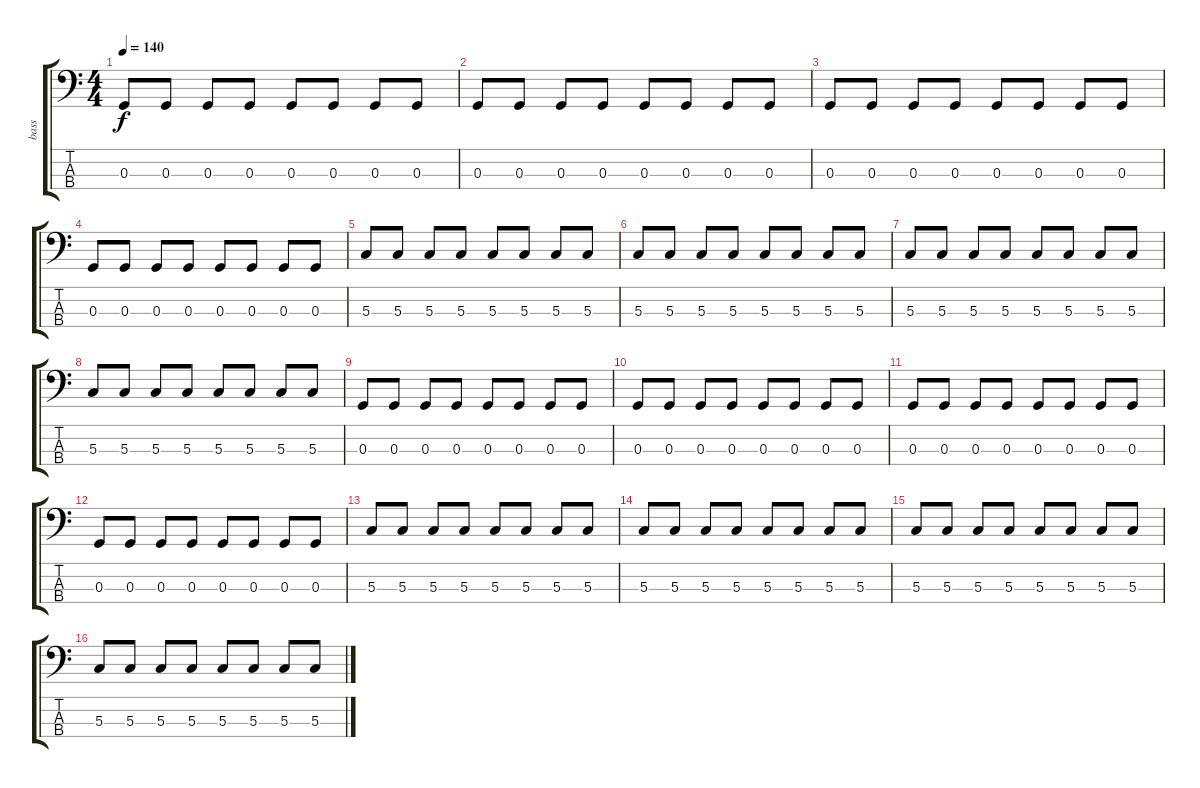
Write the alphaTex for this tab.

\track ("bass" "bass") {instrument electricbassfinger}
\staff {score tabs}
\tuning (F2 C2 G1 D1) {hide}
\ts (4 4)
\tempo 140
\clef f4
\ks c
0.3.8{dy f} 0.3.8 0.3.8 0.3.8 0.3.8 0.3.8 0.3.8 0.3.8 |
0.3.8 0.3.8 0.3.8 0.3.8 0.3.8 0.3.8 0.3.8 0.3.8 |
0.3.8 0.3.8 0.3.8 0.3.8 0.3.8 0.3.8 0.3.8 0.3.8 |
0.3.8 0.3.8 0.3.8 0.3.8 0.3.8 0.3.8 0.3.8 0.3.8 |
5.3.8 5.3.8 5.3.8 5.3.8 5.3.8 5.3.8 5.3.8 5.3.8 |
5.3.8 5.3.8 5.3.8 5.3.8 5.3.8 5.3.8 5.3.8 5.3.8 |
5.3.8 5.3.8 5.3.8 5.3.8 5.3.8 5.3.8 5.3.8 5.3.8 |
5.3.8 5.3.8 5.3.8 5.3.8 5.3.8 5.3.8 5.3.8 5.3.8 |
0.3.8 0.3.8 0.3.8 0.3.8 0.3.8 0.3.8 0.3.8 0.3.8 |
0.3.8 0.3.8 0.3.8 0.3.8 0.3.8 0.3.8 0.3.8 0.3.8 |
0.3.8 0.3.8 0.3.8 0.3.8 0.3.8 0.3.8 0.3.8 0.3.8 |
0.3.8 0.3.8 0.3.8 0.3.8 0.3.8 0.3.8 0.3.8 0.3.8 |
5.3.8 5.3.8 5.3.8 5.3.8 5.3.8 5.3.8 5.3.8 5.3.8 |
5.3.8 5.3.8 5.3.8 5.3.8 5.3.8 5.3.8 5.3.8 5.3.8 |
5.3.8 5.3.8 5.3.8 5.3.8 5.3.8 5.3.8 5.3.8 5.3.8 |
5.3.8 5.3.8 5.3.8 5.3.8 5.3.8 5.3.8 5.3.8 5.3.8
